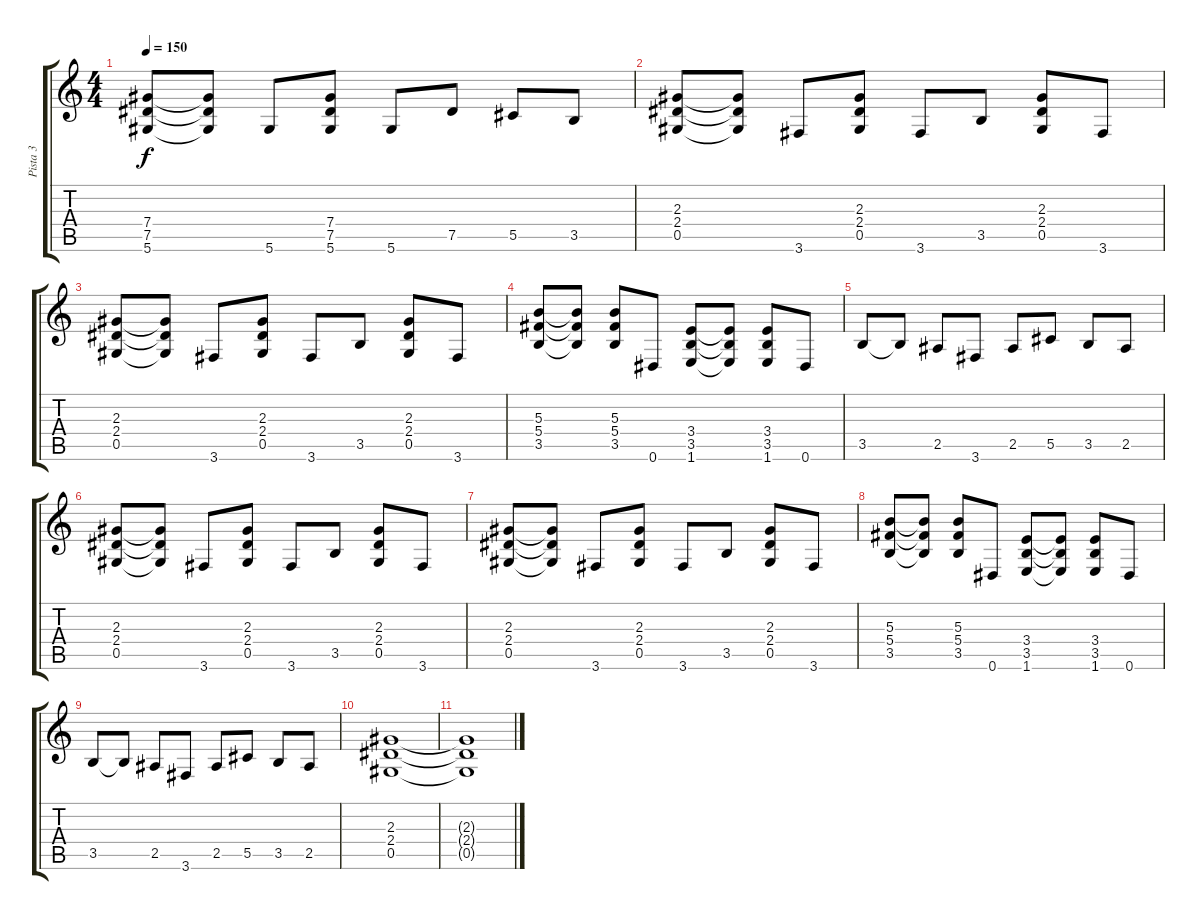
\track ("Pista 3" "Pista 3") {instrument distortionguitar}
\staff {score tabs}
\tuning (Eb4 Bb3 Gb3 Db3 Ab2 Eb2) {hide}
\ts (4 4)
\tempo 150
\clef g2
\ks c
(7.4 7.5 5.6).8{dy f} (7.4{t} 7.5{t} 5.6{t}).8 5.6.8 (7.4 7.5 5.6).8 5.6.8 7.5.8 5.5.8 3.5.8 |
(2.3 2.4 0.5).8 (2.3{t} 2.4{t} 0.5{t}).8 3.6.8 (2.3 2.4 0.5).8 3.6.8 3.5.8 (2.3 2.4 0.5).8 3.6.8 |
(2.3 2.4 0.5).8 (2.3{t} 2.4{t} 0.5{t}).8 3.6.8 (2.3 2.4 0.5).8 3.6.8 3.5.8 (2.3 2.4 0.5).8 3.6.8 |
(5.3 5.4 3.5).8 (5.3{t} 5.4{t} 3.5{t}).8 (5.3 5.4 3.5).8 0.6.8 (3.4 3.5 1.6).8 (3.4{t} 3.5{t} 1.6{t}).8 (3.4 3.5 1.6).8 0.6.8 |
3.5.8 3.5{t}.8 2.5.8 3.6.8 2.5.8 5.5.8 3.5.8 2.5.8 |
(2.3 2.4 0.5).8 (2.3{t} 2.4{t} 0.5{t}).8 3.6.8 (2.3 2.4 0.5).8 3.6.8 3.5.8 (2.3 2.4 0.5).8 3.6.8 |
(2.3 2.4 0.5).8 (2.3{t} 2.4{t} 0.5{t}).8 3.6.8 (2.3 2.4 0.5).8 3.6.8 3.5.8 (2.3 2.4 0.5).8 3.6.8 |
(5.3 5.4 3.5).8 (5.3{t} 5.4{t} 3.5{t}).8 (5.3 5.4 3.5).8 0.6.8 (3.4 3.5 1.6).8 (3.4{t} 3.5{t} 1.6{t}).8 (3.4 3.5 1.6).8 0.6.8 |
3.5.8 3.5{t}.8 2.5.8 3.6.8 2.5.8 5.5.8 3.5.8 2.5.8 |
(2.3 2.4 0.5).1 |
(2.3{t} 2.4{t} 0.5{t}).1
